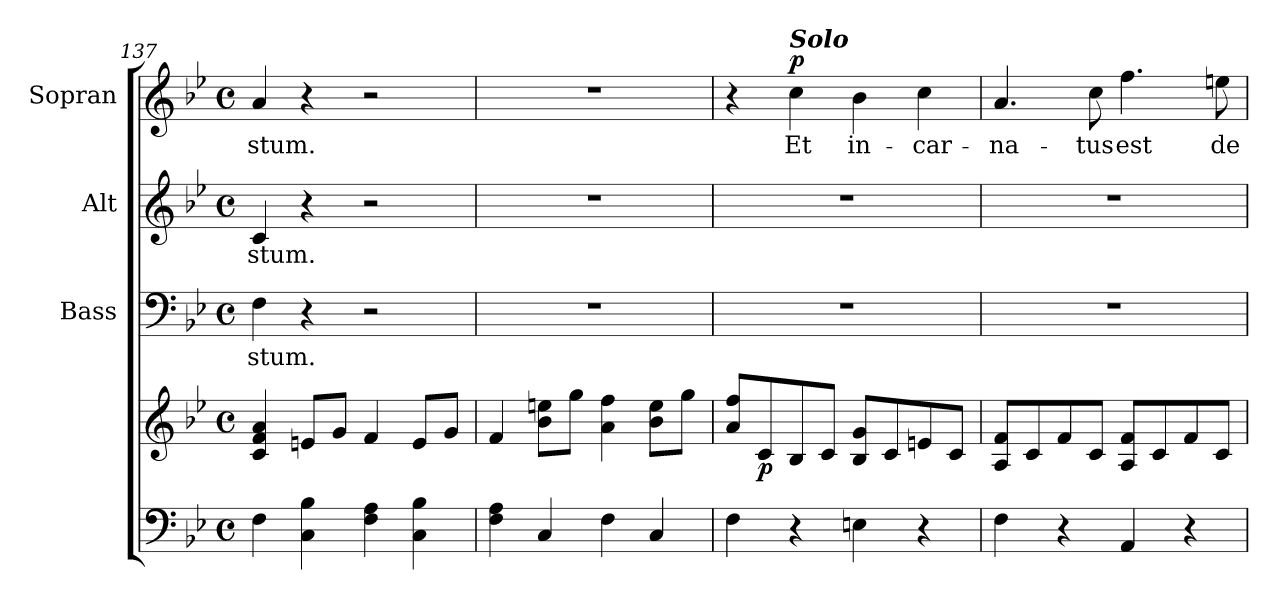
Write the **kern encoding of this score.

**kern	**kern	**dynam	**kern	**text	**kern	**text	**kern	**text	**dynam
*part4	*part4	*part4	*part3	*part3	*part2	*part2	*part1	*part1	*part1
*staff5	*staff4	*staff4/5	*staff3	*staff3	*staff2	*staff2	*staff1	*staff1	*staff1
*	*	*	*I"Bass	*	*I"Alt	*	*I"Sopran	*	*
*	*	*	*I'B.	*	*I'A.	*	*I'S.	*	*
*clefF4	*clefG2	*	*clefF4	*	*clefG2	*	*clefG2	*	*
*k[b-e-]	*k[b-e-]	*	*k[b-e-]	*	*k[b-e-]	*	*k[b-e-]	*	*
*B-:	*B-:	*	*B-:	*	*B-:	*	*B-:	*	*
*M4/4	*M4/4	*	*M4/4	*	*M4/4	*	*M4/4	*	*
*met(c)	*met(c)	*	*met(c)	*	*met(c)	*	*met(c)	*	*
=137	=137	=137	=137	=137	=137	=137	=137	=137	=137
!	!	!	!	!LO:LY:b	!	!LO:LY:b	!	!LO:LY:b	!
4F\	4c/ 4f/ 4a/	.	4F\	-stum.	4c/	-stum.	4a/	-stum.	.
4C\ 4B-\	8en/L	.	4r	.	4r	.	4r	.	.
.	8g/J	.	.	.	.	.	.	.	.
4F\ 4A\	4f/	.	2r	.	2r	.	2r	.	.
4C\ 4B-\	8e/L	.	.	.	.	.	.	.	.
.	8g/J	.	.	.	.	.	.	.	.
=138	=138	=138	=138	=138	=138	=138	=138	=138	=138
4F\ 4A\	4f/	.	1r	.	1r	.	1r	.	.
4C/	8b-\ 8een\L	.	.	.	.	.	.	.	.
.	8gg\J	.	.	.	.	.	.	.	.
4F\	4a\ 4ff\	.	.	.	.	.	.	.	.
4C/	8b-\ 8ee\L	.	.	.	.	.	.	.	.
.	8gg\J	.	.	.	.	.	.	.	.
!!LO:PB:g=z
=139	=139	=139	=139	=139	=139	=139	=139	=139	=139
4F\	8a/ 8ff/L	.	1r	.	1r	.	4r	.	.
!	!	!LO:DY:b	!	!	!	!	!	!	!
.	8c/	p	.	.	.	.	.	.	.
!	!	!	!	!	!	!	!LO:TX:a:Bi:t=Solo	!	!
!	!	!	!	!	!	!	!	!LO:LY:b	!LO:DY:a
4r	8B-/	.	.	.	.	.	4cc\	Et	p
.	8c/J	.	.	.	.	.	.	.	.
!	!	!	!	!	!	!	!	!LO:LY:b	!
4En\	8B-/ 8g/L	.	.	.	.	.	4b-\	in-	.
.	8c/	.	.	.	.	.	.	.	.
!	!	!	!	!	!	!	!	!LO:LY:b	!
4r	8en/	.	.	.	.	.	4cc\	-car-	.
.	8c/J	.	.	.	.	.	.	.	.
=140	=140	=140	=140	=140	=140	=140	=140	=140	=140
!	!	!	!	!	!	!	!	!LO:LY:b	!
4F\	8A/ 8f/L	.	1r	.	1r	.	4.a/	-na-	.
.	8c/	.	.	.	.	.	.	.	.
4r	8f/	.	.	.	.	.	.	.	.
!	!	!	!	!	!	!	!	!LO:LY:b	!
.	8c/J	.	.	.	.	.	8cc\	-tus	.
!	!	!	!	!	!	!	!	!LO:LY:b	!
4AA/	8A/ 8f/L	.	.	.	.	.	4.ff\	est	.
.	8c/	.	.	.	.	.	.	.	.
4r	8f/	.	.	.	.	.	.	.	.
!	!	!	!	!	!	!	!	!LO:LY:b	!
.	8c/J	.	.	.	.	.	8een\	de	.
=	=	=	=	=	=	=	=	=	=
*-	*-	*-	*-	*-	*-	*-	*-	*-	*-
